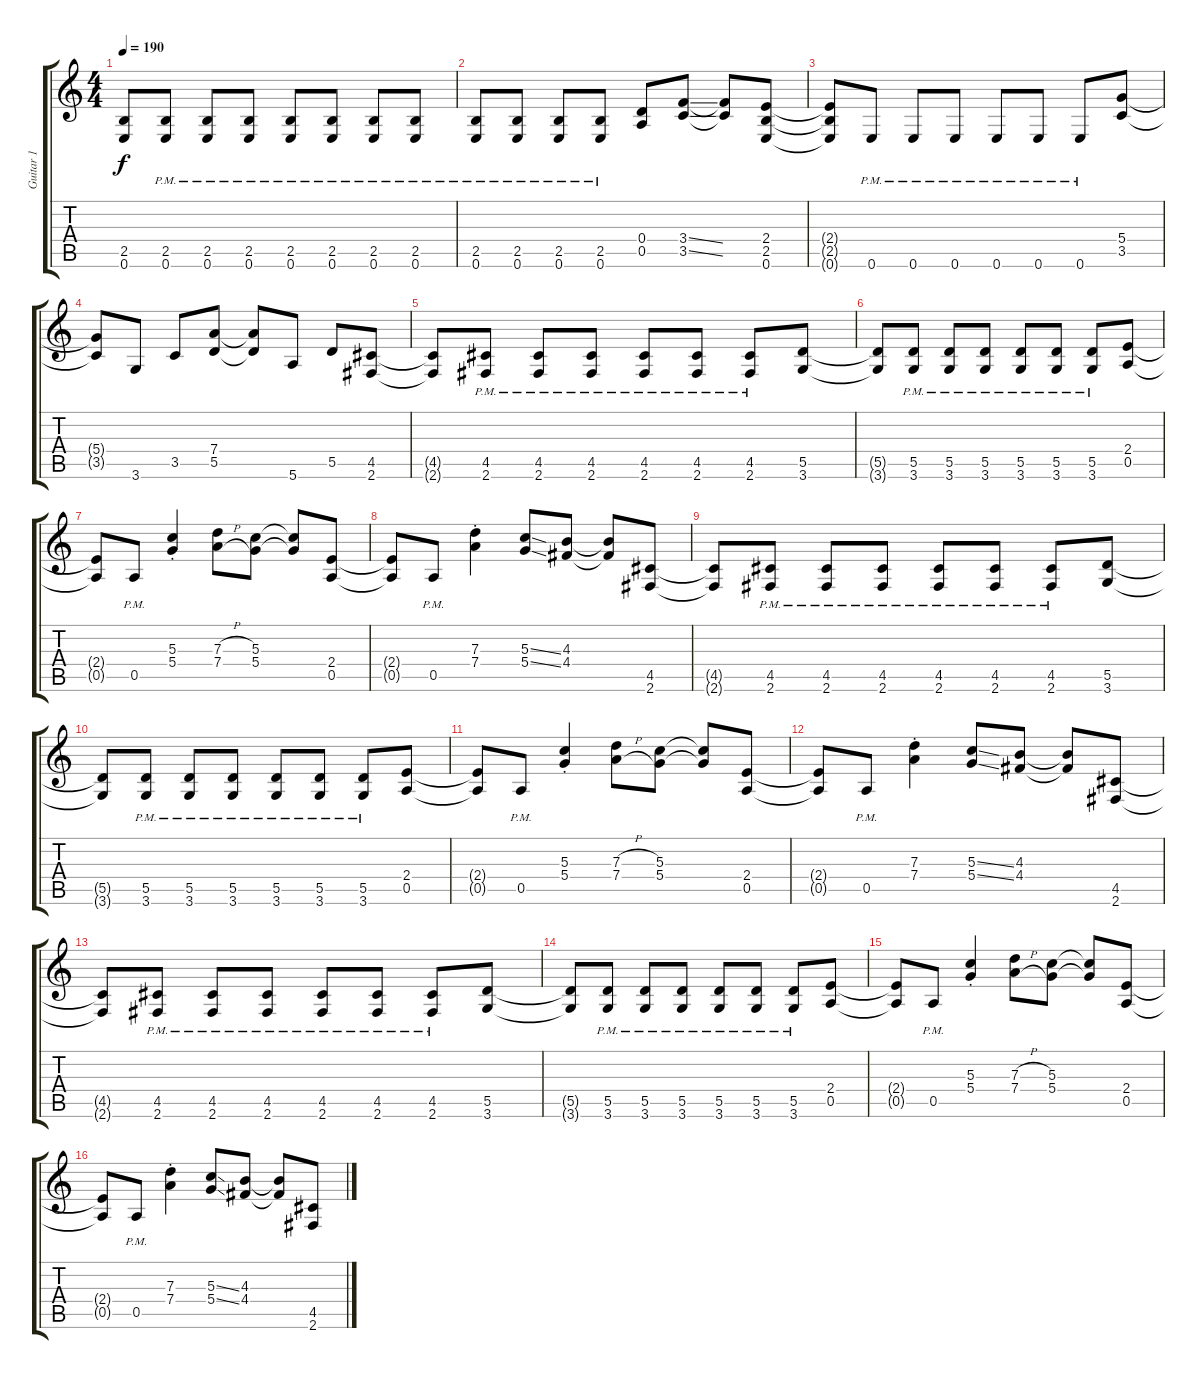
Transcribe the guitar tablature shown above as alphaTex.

\track ("Guitar 1" "Guitar 1") {instrument distortionguitar}
\staff {score tabs}
\tuning (E4 B3 G3 D3 A2 E2) {hide}
\ts (4 4)
\tempo 190
\clef g2
\ks c
(2.5 0.6).8{dy f} (2.5{pm} 0.6{pm}).8 (2.5{pm} 0.6{pm}).8 (2.5{pm} 0.6{pm}).8 (2.5{pm} 0.6{pm}).8 (2.5{pm} 0.6{pm}).8 (2.5{pm} 0.6{pm}).8 (2.5{pm} 0.6{pm}).8 |
(2.5{pm} 0.6).8 (2.5{pm} 0.6{pm}).8 (2.5{pm} 0.6{pm}).8 (2.5{pm} 0.6{pm}).8 (0.4 0.5).8 (3.4{ss} 3.5{ss}).8 (3.4{t} 3.5{t}).8 (2.4 2.5 0.6).8 |
(2.4{t} 2.5{t} 0.6{t}).8 0.6{pm}.8 0.6{pm}.8 0.6{pm}.8 0.6{pm}.8 0.6{pm}.8 0.6{pm}.8 (5.4 3.5).8 |
(5.4{t} 3.5{t}).8 3.6.8 3.5.8 (7.4 5.5).8 (7.4{t} 5.5{t}).8 5.6.8 5.5.8 (4.5 2.6).8 |
(4.5{t} 2.6{t}).8 (4.5{pm} 2.6{pm}).8 (4.5{pm} 2.6{pm}).8 (4.5{pm} 2.6{pm}).8 (4.5{pm} 2.6{pm}).8 (4.5{pm} 2.6{pm}).8 (4.5{pm} 2.6{pm}).8 (5.5 3.6).8 |
(5.5{t} 3.6{t}).8 (5.5{pm} 3.6{pm}).8 (5.5{pm} 3.6{pm}).8 (5.5{pm} 3.6{pm}).8 (5.5{pm} 3.6{pm}).8 (5.5{pm} 3.6{pm}).8 (5.5{pm} 3.6{pm}).8 (2.4 0.5).8 |
(2.4{t} 0.5{t}).8 0.5{pm}.8 (5.3{st} 5.4{st}).4 (7.3{h} 7.4{h}).8 (5.3 5.4).8 (5.3{t} 5.4{t}).8 (2.4 0.5).8 |
(2.4{t} 0.5{t}).8 0.5{pm}.8 (7.3{st} 7.4{st}).4 (5.3{ss} 5.4{ss}).8 (4.3 4.4).8 (4.3{t} 4.4{t}).8 (4.5 2.6).8 |
(4.5{t} 2.6{t}).8 (4.5{pm} 2.6{pm}).8 (4.5{pm} 2.6{pm}).8 (4.5{pm} 2.6{pm}).8 (4.5{pm} 2.6{pm}).8 (4.5{pm} 2.6{pm}).8 (4.5{pm} 2.6{pm}).8 (5.5 3.6).8 |
(5.5{t} 3.6{t}).8 (5.5{pm} 3.6{pm}).8 (5.5{pm} 3.6{pm}).8 (5.5{pm} 3.6{pm}).8 (5.5{pm} 3.6{pm}).8 (5.5{pm} 3.6{pm}).8 (5.5{pm} 3.6{pm}).8 (2.4 0.5).8 |
(2.4{t} 0.5{t}).8 0.5{pm}.8 (5.3{st} 5.4{st}).4 (7.3{h} 7.4{h}).8 (5.3 5.4).8 (5.3{t} 5.4{t}).8 (2.4 0.5).8 |
(2.4{t} 0.5{t}).8 0.5{pm}.8 (7.3{st} 7.4{st}).4 (5.3{ss} 5.4{ss}).8 (4.3 4.4).8 (4.3{t} 4.4{t}).8 (4.5 2.6).8 |
(4.5{t} 2.6{t}).8 (4.5{pm} 2.6{pm}).8 (4.5{pm} 2.6{pm}).8 (4.5{pm} 2.6{pm}).8 (4.5{pm} 2.6{pm}).8 (4.5{pm} 2.6{pm}).8 (4.5{pm} 2.6{pm}).8 (5.5 3.6).8 |
(5.5{t} 3.6{t}).8 (5.5{pm} 3.6{pm}).8 (5.5{pm} 3.6{pm}).8 (5.5{pm} 3.6{pm}).8 (5.5{pm} 3.6{pm}).8 (5.5{pm} 3.6{pm}).8 (5.5{pm} 3.6{pm}).8 (2.4 0.5).8 |
(2.4{t} 0.5{t}).8 0.5{pm}.8 (5.3{st} 5.4{st}).4 (7.3{h} 7.4{h}).8 (5.3 5.4).8 (5.3{t} 5.4{t}).8 (2.4 0.5).8 |
(2.4{t} 0.5{t}).8 0.5{pm}.8 (7.3{st} 7.4{st}).4 (5.3{ss} 5.4{ss}).8 (4.3 4.4).8 (4.3{t} 4.4{t}).8 (4.5 2.6).8
